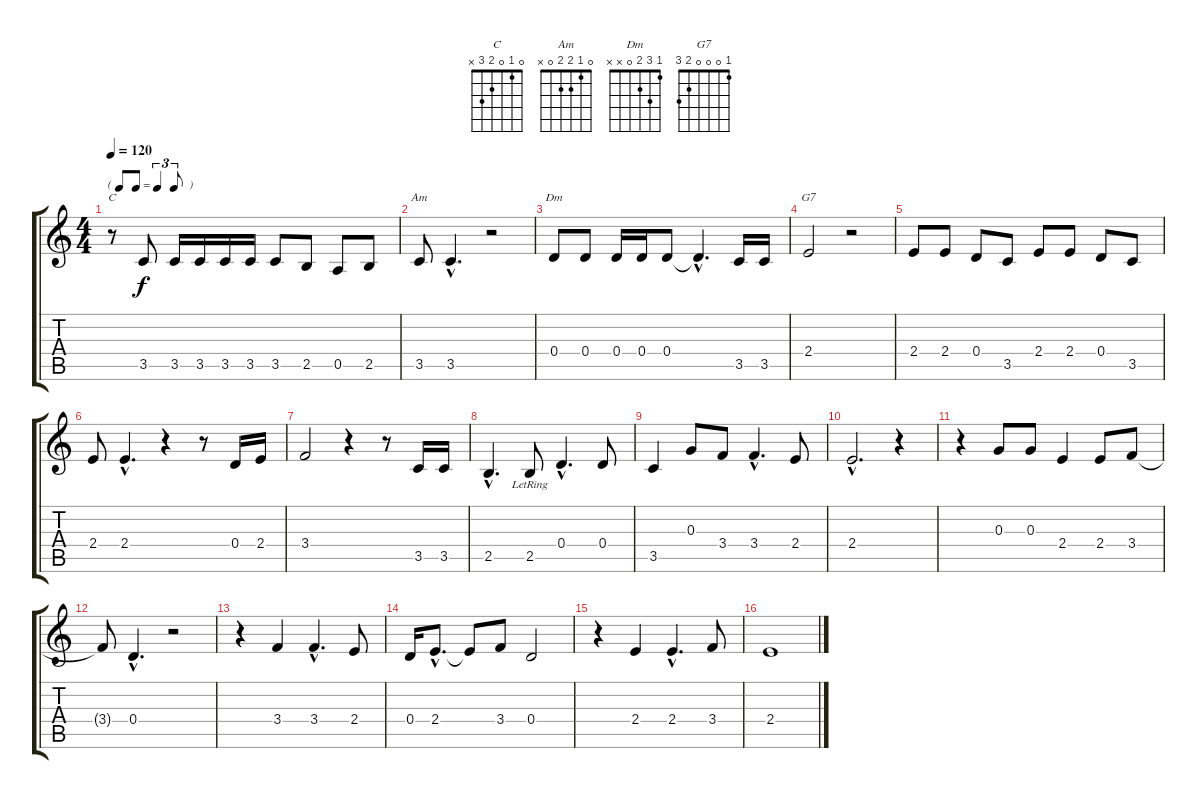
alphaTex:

\track "" {instrument electricguitarjazz}
\staff {score tabs}
\tuning (E4 B3 G3 D3 A2 E2) {hide}
\chord ("C" 0 1 0 2 3 x)
\chord ("Am" 0 1 2 2 0 x)
\chord ("Dm" 1 3 2 0 x x)
\chord ("G7" 1 0 0 0 2 3)
\ts (4 4)
\tf triplet8th
\tempo 120
\clef g2
\ks c
r.8{ch "C" dy f instrument electricguitarjazz} 3.5.8 3.5.16 3.5.16 3.5.16 3.5.16 3.5.8 2.5.8 0.5.8 2.5.8 |
3.5.8{ch "Am"} 3.5{hac}.4{d} r.2 |
0.4.8{ch "Dm"} 0.4.8 0.4.16 0.4.16 0.4.8 0.4{hac t}.4{d} 3.5.16 3.5.16 |
2.4.2{ch "G7"} r.2 |
2.4.8 2.4.8 0.4.8 3.5.8 2.4.8 2.4.8 0.4.8 3.5.8 |
2.4.8 2.4{hac}.4{d} r.4 r.8 0.4.16 2.4.16 |
3.4.2 r.4 r.8 3.5.16 3.5.16 |
2.5{hac}.4{d} 2.5{lr}.8 0.4{hac}.4{d} 0.4.8 |
3.5.4 0.3.8 3.4.8 3.4{hac}.4{d} 2.4.8 |
2.4{hac}.2{d} r.4 |
r.4 0.3.8 0.3.8 2.4.4 2.4.8 3.4.8 |
3.4{t}.8 0.4{hac}.4{d} r.2 |
r.4 3.4.4 3.4{hac}.4{d} 2.4.8 |
0.4.16 2.4{hac}.8{d} 2.4{t}.8 3.4.8 0.4.2 |
r.4 2.4.4 2.4{hac}.4{d} 3.4.8 |
2.4.1
